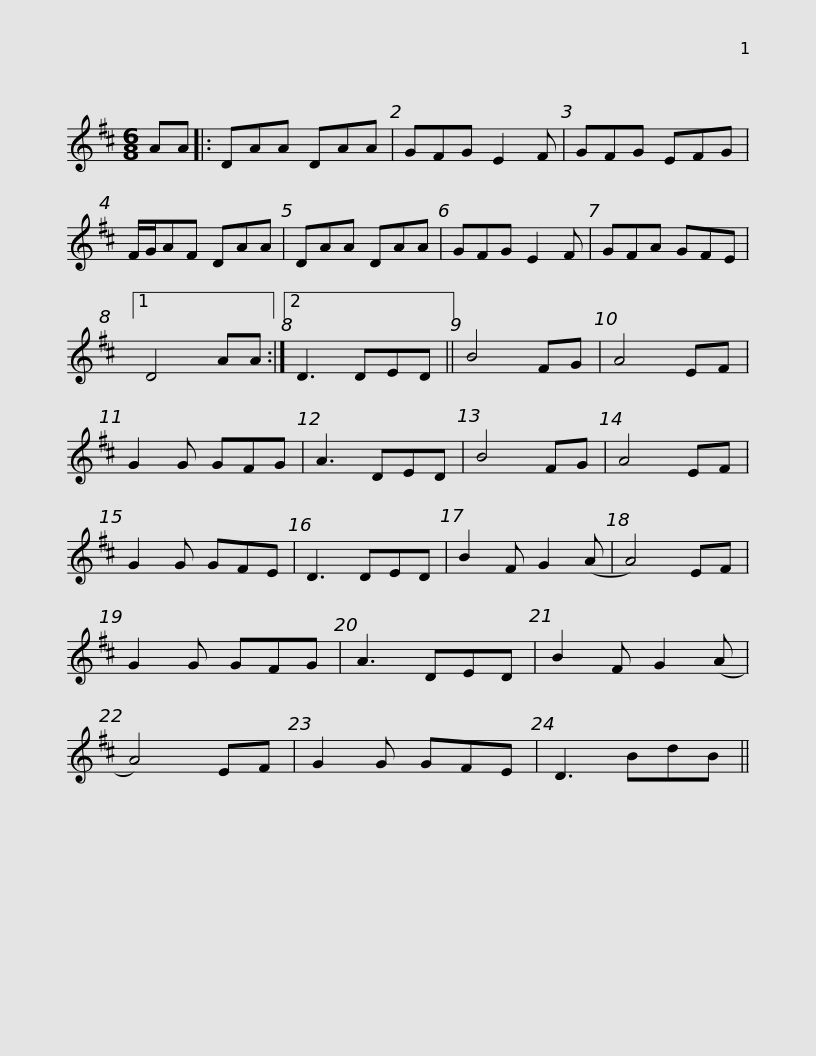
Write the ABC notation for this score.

X:1
L:1/8
M:6/8
I:linebreak $
K:D
V:1 treble
V:1
 AA |: DAA DAA | GFG E2 F | GFG EFG | F/G/AF DAA | %5
 DAA DAA | GFG E2 F | GFA GFE |1$ D4 AA :|2 D3 DED || %10
 B4 FG | A4 EF | G2 G GFG | A3 DED | B4 FG | %15
 A4 EF | G2 G GFE | D3 DED |$ B2 F G2 (A | A4) EF | %20
 G2 G GFG | A3 DED | B2 F G2 (A | A4) EF | G2 G GFE | %25
 D3 BdB || %26
